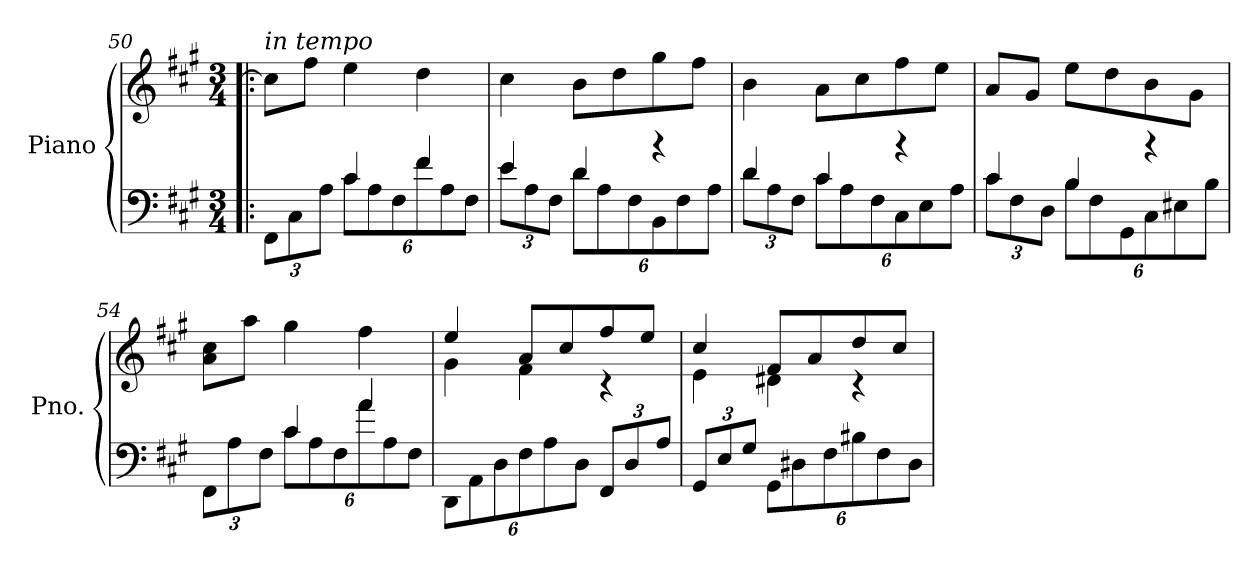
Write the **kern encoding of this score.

**kern	**kern
*part1	*part1
*staff2	*staff1
*I"Piano	*
*I'Pno.	*
!!LO:LB:g=z
*clefF4	*clefG2
*k[f#c#g#]	*k[f#c#g#]
*M3/4	*M3/4
*MM72	*MM72
*Xbrackettup	*
=50!|:	=50!|:
*^	*
!	!	!LO:TX:a:i:t=in tempo
12FF#\L	4ryy	8cc#\L]
12C#\	.	.
.	.	8ff#\J
12A\J	.	.
12c#\L	4c#/	4ee\
12A\	.	.
12F#\	.	.
12f#\	4f#/	4dd\
12A\	.	.
12F#\J	.	.
=51	=51	=51
12e\L	4e/	4cc#\
12A\	.	.
12F#\J	.	.
12d\L	4d/	8b\L
12A\	.	.
.	.	8dd\
12F#\	.	.
12BB\	4rb	8gg#\
12F#\	.	.
.	.	8ff#\J
12A\J	.	.
=52	=52	=52
12d\L	4d/	4b\
12A\	.	.
12F#\J	.	.
12c#\L	4c#/	8a\L
12A\	.	.
.	.	8cc#\
12F#\	.	.
12C#\	4rb	8ff#\
12E\	.	.
.	.	8ee\J
12A\J	.	.
=53	=53	=53
12c#\L	4c#/	8a/L
12F#\	.	.
.	.	8g#/J
12D\J	.	.
12B\L	4B/	8ee\L
12F#\	.	.
.	.	8dd\
12GG#\	.	.
12C#\	4rb	8b\
12E#X\	.	.
.	.	8g#\J
12B\J	.	.
!!LO:LB:g=z
=54	=54	=54
12FF#\L	4ryy	8a\ 8cc#\L
12A\	.	.
.	.	8aa\J
12F#\J	.	.
12c#\L	4c#/	4gg#\
12A\	.	.
12F#\	.	.
12a\	4a/	4ff#\
12A\	.	.
12F#\J	.	.
*v	*v	*
=55	=55
*	*^
12DD\L	4ee/	4g#\
12AA\	.	.
12D\	.	.
12F#\	8a/L	4f#\
12A\	.	.
.	8cc#/	.
12D\J	.	.
12FF#/L	8ff#/	4r
12D/	.	.
.	8ee/J	.
12A/J	.	.
=56	=56	=56
12GG#/L	4cc#/	4e\
12E/	.	.
12G#/J	.	.
12GG#\L	8f#/L	4d#X\
12D#X\	.	.
.	8a/	.
12F#\	.	.
12B#X\	8dd/	4r
12F#\	.	.
.	8cc#/J	.
12D#\J	.	.
*	*v	*v
=	=
*-	*-
